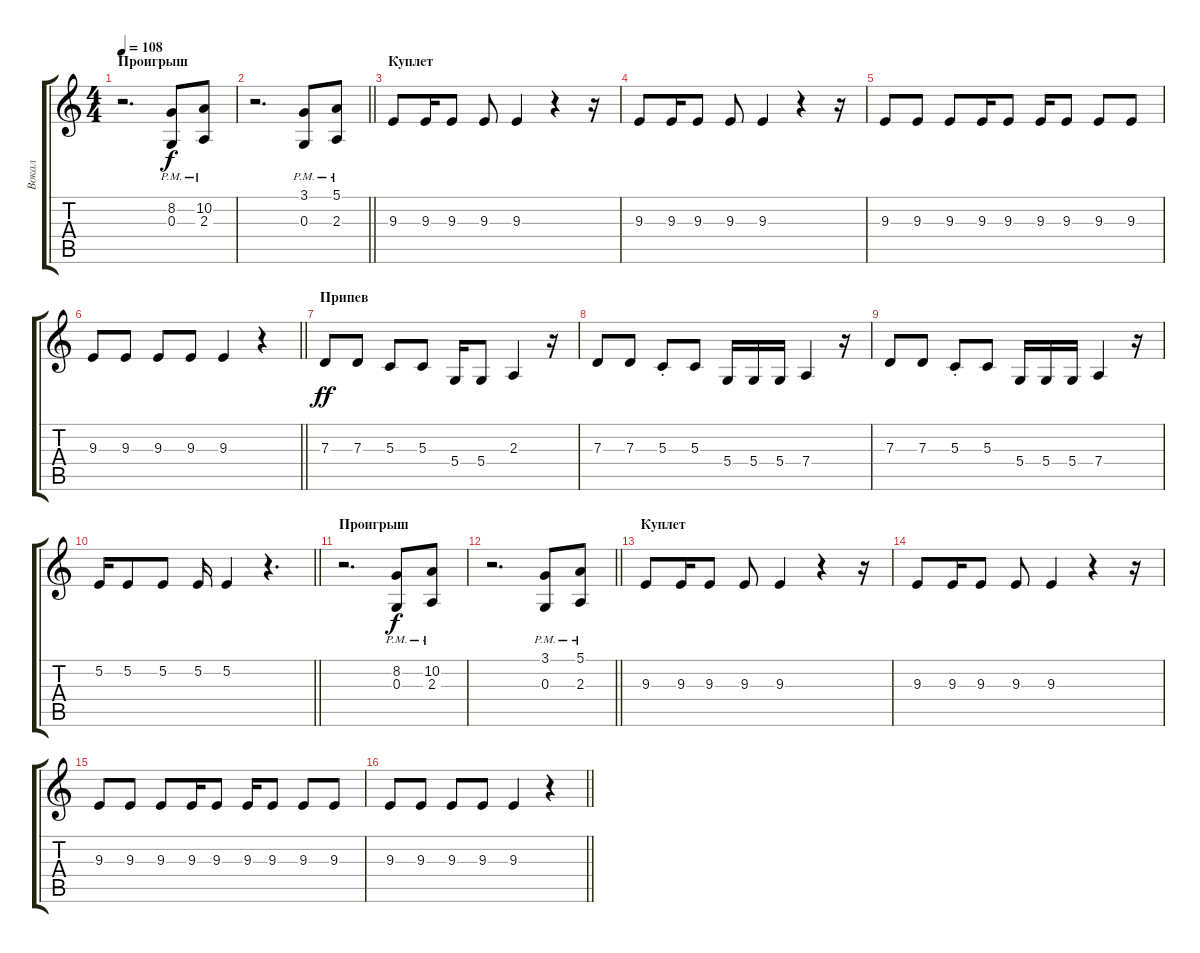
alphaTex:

\track ("Вокал" "Вокал") {instrument cello}
\staff {score tabs}
\tuning (E4 B3 G3 D3 A2 E2) {hide}
\ts (4 4)
\section ("" "Проигрыш")
\tempo 108
\clef g2
\ks c
r.2{d dy ff} (8.2 0.3{pm}).8{dy f} (10.2 2.3{pm}).8 |
\barLineRight lightlight
r.2{d} (3.1 0.3{pm}).8 (5.1 2.3{pm}).8 |
\section ("" "Куплет")
9.3.8 9.3.16 9.3.8 9.3.8 9.3.4 r.4 r.16 |
9.3.8 9.3.16 9.3.8 9.3.8 9.3.4 r.4 r.16 |
9.3.8 9.3.8 9.3.8 9.3.16 9.3.8 9.3.16 9.3.8 9.3.8 9.3.8 |
\barLineRight lightlight
9.3.8 9.3.8 9.3.8 9.3.8 9.3.4 r.4 |
\section ("" "Припев")
7.3.8{dy ff} 7.3.8 5.3.8 5.3.8 5.4.16 5.4.8 2.3.4 r.16 |
7.3.8 7.3.8 5.3{st}.8 5.3.8 5.4.16 5.4.16 5.4.16 7.4.4 r.16 |
7.3.8 7.3.8 5.3{st}.8 5.3.8 5.4.16 5.4.16 5.4.16 7.4.4 r.16 |
\barLineRight lightlight
5.2.16 5.2.8 5.2.8 5.2.16 5.2.4 r.4{d} |
\section ("" "Проигрыш")
r.2{d} (8.2 0.3{pm}).8{dy f} (10.2 2.3{pm}).8 |
\barLineRight lightlight
r.2{d} (3.1 0.3{pm}).8 (5.1 2.3{pm}).8 |
\section ("" "Куплет")
9.3.8 9.3.16 9.3.8 9.3.8 9.3.4 r.4 r.16 |
9.3.8 9.3.16 9.3.8 9.3.8 9.3.4 r.4 r.16 |
9.3.8 9.3.8 9.3.8 9.3.16 9.3.8 9.3.16 9.3.8 9.3.8 9.3.8 |
\barLineRight lightlight
9.3.8 9.3.8 9.3.8 9.3.8 9.3.4 r.4
